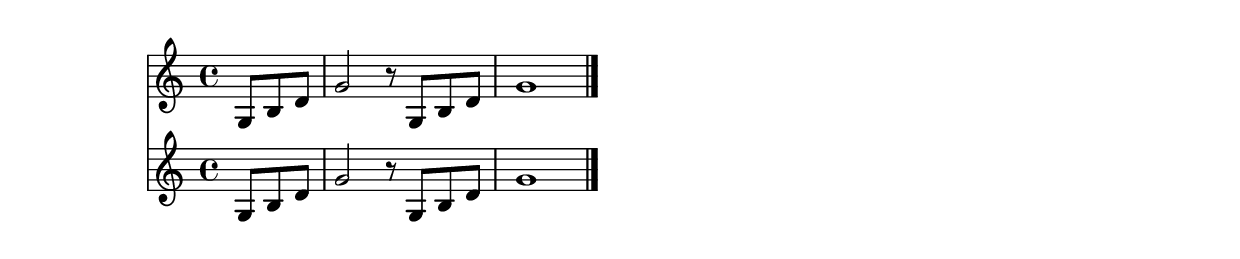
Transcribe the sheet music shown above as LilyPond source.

\version "2.18.0"

\header {
  texidoc = "@code{make-relative} has to copy its argument expressions
in case the generated music expression is getting copied and modified.

The code here defines a @code{\\reltranspose} function working inside
of @code{\\relative} and uses it.  Both staves should appear
identical."
}

\layout {
  ragged-right = ##t
}

reltranspose =
#(define-music-function (parser location from to music)
  (ly:pitch? ly:pitch? ly:music?)
  (make-relative (music) music
   #{ \transpose #from #to $music #}))

mus =
\reltranspose c g {
  \partial 4. c8 e g |
  c2 r8 c, e g c1 | \bar "|."
}

<<
  \new Staff \relative \mus
  \new Staff \relative \mus
>>
